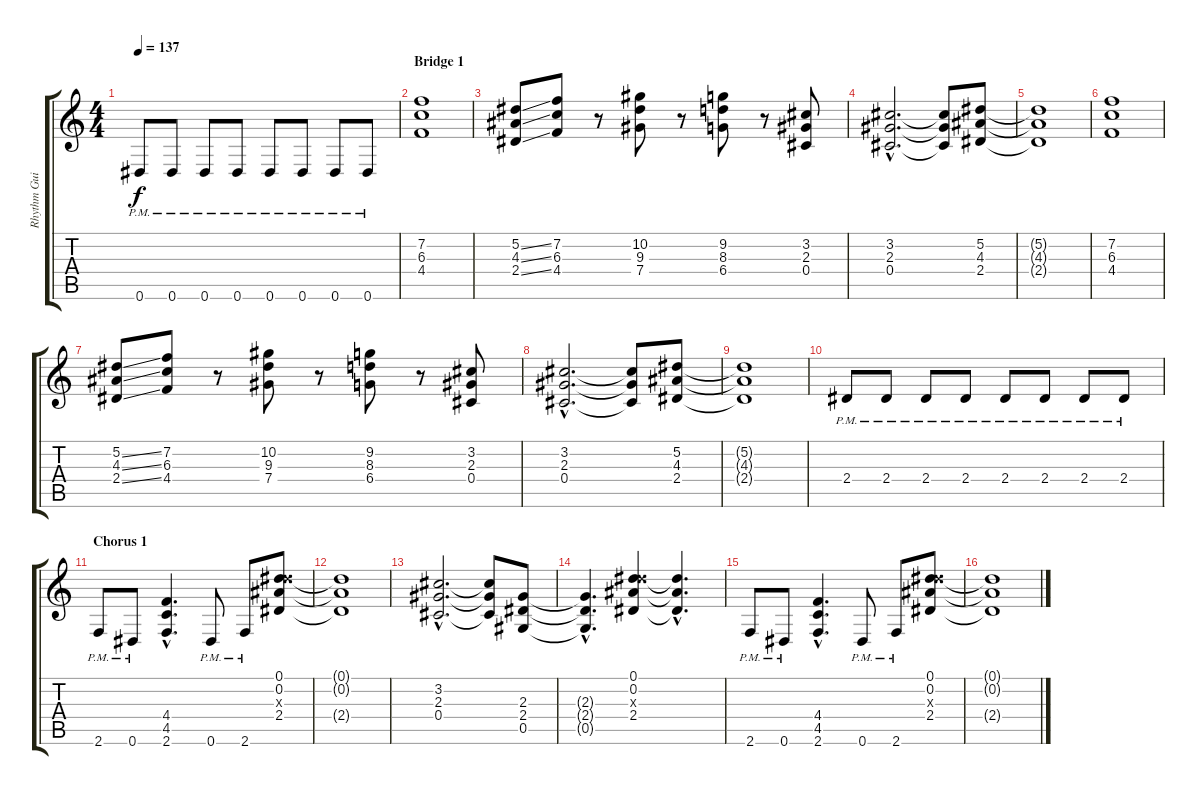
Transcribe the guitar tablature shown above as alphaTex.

\track ("Rhythm Guitar" "Rhythm Gui") {instrument distortionguitar}
\staff {score tabs}
\tuning (Eb4 Bb3 Gb3 Db3 Ab2 Eb2) {hide}
\ts (4 4)
\tempo 137
\clef g2
\ks c
0.6{pm}.8{dy f} 0.6{pm}.8 0.6{pm}.8 0.6{pm}.8 0.6{pm}.8 0.6{pm}.8 0.6{pm}.8 0.6{pm}.8 |
\section ("" "Bridge 1")
(7.2 6.3 4.4).1 |
(5.2{ss} 4.3{ss} 2.4{ss}).8 (7.2 6.3 4.4).8 r.8 (10.2 9.3 7.4).8 r.8 (9.2 8.3 6.4).8 r.8 (3.2 2.3 0.4).8 |
(3.2{hac} 2.3{hac} 0.4{hac}).2{d} (3.2{t} 2.3{t} 0.4{t}).8 (5.2 4.3 2.4).8 |
(5.2{t} 4.3{t} 2.4{t}).1 |
(7.2 6.3 4.4).1 |
(5.2{ss} 4.3{ss} 2.4{ss}).8 (7.2 6.3 4.4).8 r.8 (10.2 9.3 7.4).8 r.8 (9.2 8.3 6.4).8 r.8 (3.2 2.3 0.4).8 |
(3.2{hac} 2.3{hac} 0.4{hac}).2{d} (3.2{t} 2.3{t} 0.4{t}).8 (5.2 4.3 2.4).8 |
(5.2{t} 4.3{t} 2.4{t}).1 |
2.4{pm}.8 2.4{pm}.8 2.4{pm}.8 2.4{pm}.8 2.4{pm}.8 2.4{pm}.8 2.4{pm}.8 2.4{pm}.8 |
\section ("" "Chorus 1")
2.6{pm}.8 0.6{pm}.8 (4.4{hac} 4.5{hac} 2.6{hac}).4{d} 0.6{pm}.8 2.6{pm}.8 (0.1 0.2 9.3{x} 2.4).8 |
(0.1{t} 0.2{t} 2.4{t}).1 |
(3.2{hac} 2.3{hac} 0.4{hac}).2{d} (3.2{t} 2.3{t} 0.4{t}).8 (2.3 2.4 0.5).8 |
(2.3{hac t} 2.4{hac t} 0.5{hac t}).4{d} (0.1 0.2 9.3{x} 2.4).4 (0.1{hac t} 0.2{hac t} 2.4{hac t}).4{d} |
2.6{pm}.8 0.6{pm}.8 (4.4{hac} 4.5{hac} 2.6{hac}).4{d} 0.6{pm}.8 2.6{pm}.8 (0.1 0.2 9.3{x} 2.4).8 |
(0.1{t} 0.2{t} 2.4{t}).1
